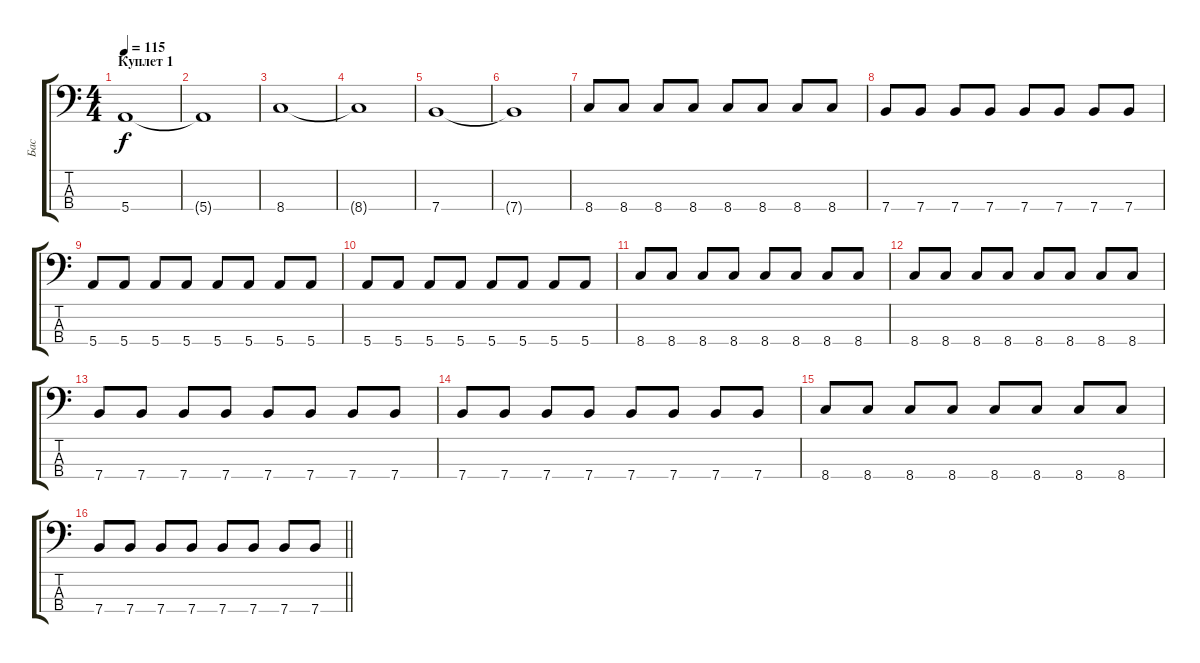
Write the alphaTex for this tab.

\track ("Бас" "Бас") {instrument electricbassfinger}
\staff {score tabs}
\tuning (G2 D2 A1 E1) {hide}
\ts (4 4)
\section ("" "Куплет 1")
\tempo 115
\clef f4
\ks c
5.4.1{dy f} |
5.4{t}.1 |
8.4.1 |
8.4{t}.1 |
7.4.1 |
7.4{t}.1 |
8.4.8 8.4.8 8.4.8 8.4.8 8.4.8 8.4.8 8.4.8 8.4.8 |
7.4.8 7.4.8 7.4.8 7.4.8 7.4.8 7.4.8 7.4.8 7.4.8 |
5.4.8 5.4.8 5.4.8 5.4.8 5.4.8 5.4.8 5.4.8 5.4.8 |
5.4.8 5.4.8 5.4.8 5.4.8 5.4.8 5.4.8 5.4.8 5.4.8 |
8.4.8 8.4.8 8.4.8 8.4.8 8.4.8 8.4.8 8.4.8 8.4.8 |
8.4.8 8.4.8 8.4.8 8.4.8 8.4.8 8.4.8 8.4.8 8.4.8 |
7.4.8 7.4.8 7.4.8 7.4.8 7.4.8 7.4.8 7.4.8 7.4.8 |
7.4.8 7.4.8 7.4.8 7.4.8 7.4.8 7.4.8 7.4.8 7.4.8 |
8.4.8 8.4.8 8.4.8 8.4.8 8.4.8 8.4.8 8.4.8 8.4.8 |
\barLineRight lightlight
7.4.8 7.4.8 7.4.8 7.4.8 7.4.8 7.4.8 7.4.8 7.4.8
